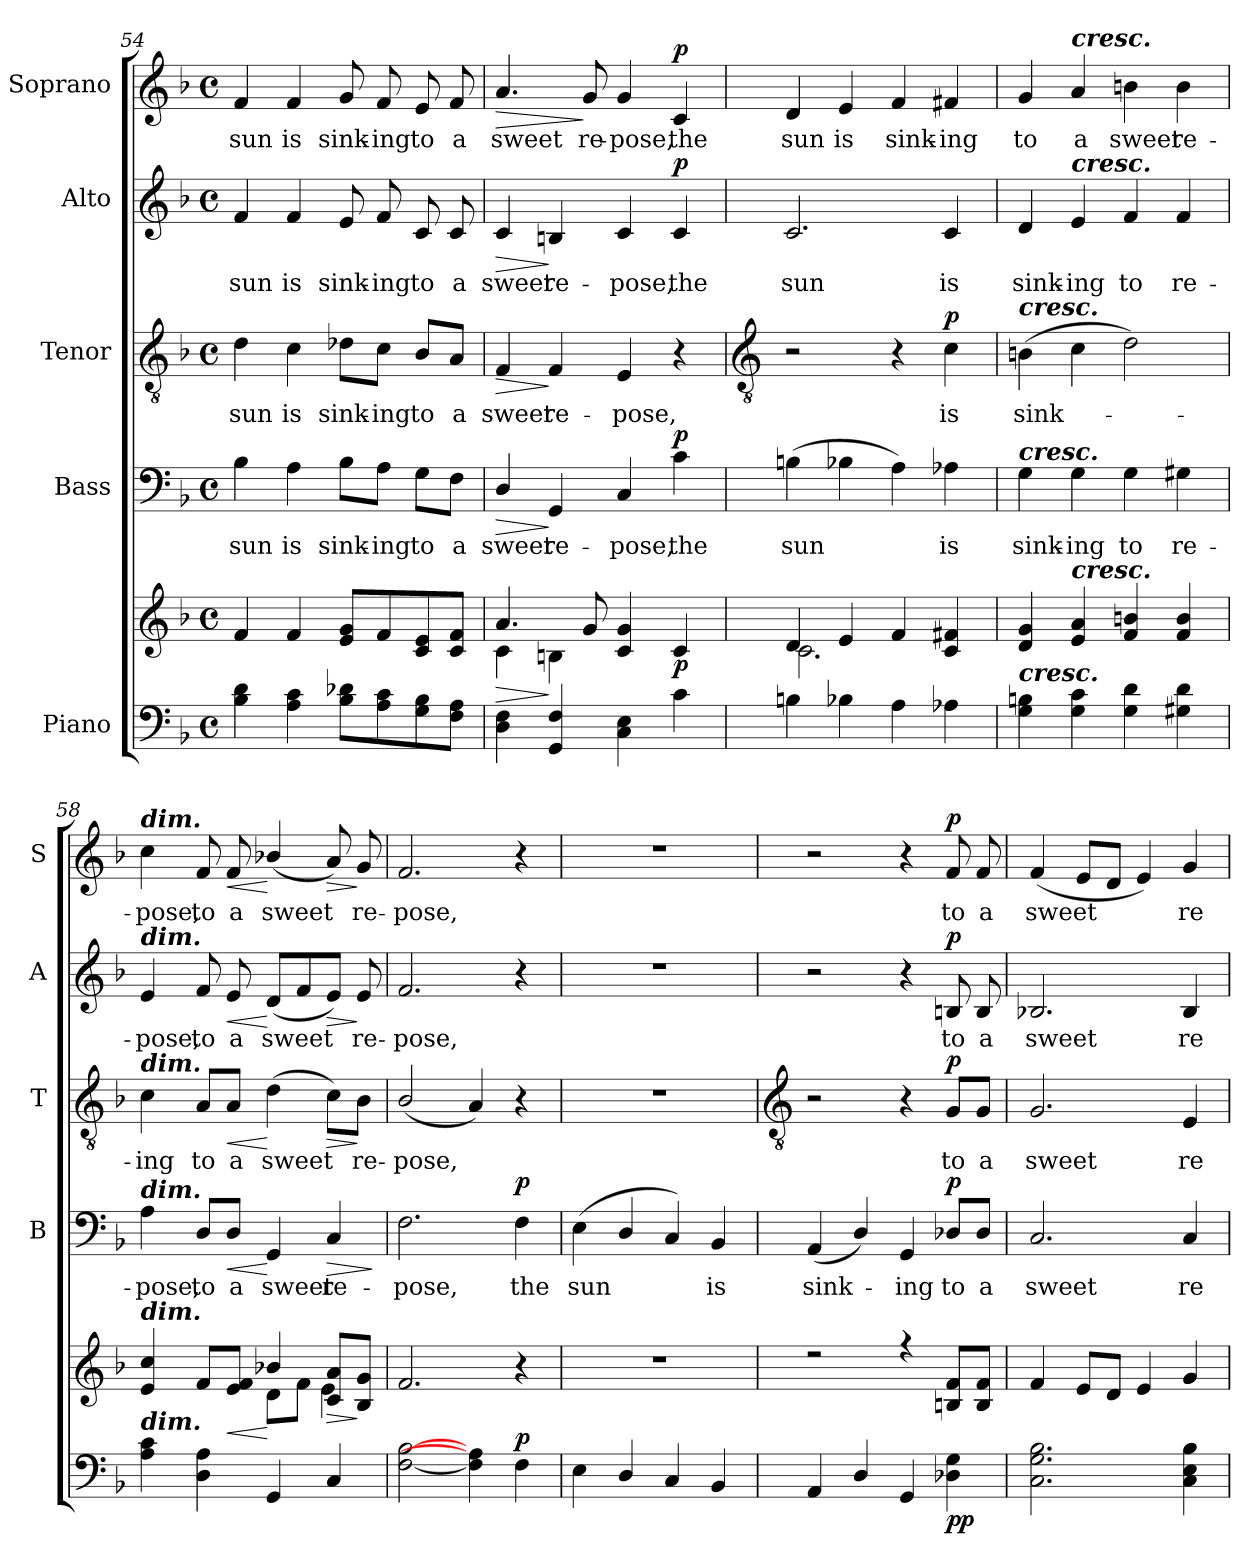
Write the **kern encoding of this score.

**kern	**kern	**dynam	**kern	**text	**dynam	**kern	**text	**dynam	**kern	**text	**dynam	**kern	**text	**dynam
*part5	*part5	*part5	*part4	*part4	*part4	*part3	*part3	*part3	*part2	*part2	*part2	*part1	*part1	*part1
*staff6	*staff5	*staff5/6	*staff4	*staff4	*staff4	*staff3	*staff3	*staff3	*staff2	*staff2	*staff2	*staff1	*staff1	*staff1
*I"Piano	*	*	*I"Bass	*	*	*I"Tenor	*	*	*I"Alto	*	*	*I"Soprano	*	*
*	*	*	*I'B	*	*	*I'T	*	*	*I'A	*	*	*I'S	*	*
*clefF4	*clefG2	*	*clefF4	*	*	*clefGv2	*	*	*clefG2	*	*	*clefG2	*	*
*k[b-]	*k[b-]	*	*k[b-]	*	*	*k[b-]	*	*	*k[b-]	*	*	*k[b-]	*	*
*F:	*F:	*	*F:	*	*	*F:	*	*	*F:	*	*	*F:	*	*
*M4/4	*M4/4	*	*M4/4	*	*	*M4/4	*	*	*M4/4	*	*	*M4/4	*	*
*met(c)	*met(c)	*	*met(c)	*	*	*met(c)	*	*	*met(c)	*	*	*met(c)	*	*
=54	=54	=54	=54	=54	=54	=54	=54	=54	=54	=54	=54	=54	=54	=54
*	*^	*	*	*	*	*	*	*	*	*	*	*	*	*
!	!	!	!	!	!LO:LY:b	!	!	!LO:LY:b	!	!	!LO:LY:b	!	!	!LO:LY:b	!
4B- 4d	4f/	2ryy	.	4B-	sun	.	4d	sun	.	4f	sun	.	4f	sun	.
!	!	!	!	!	!LO:LY:b	!	!	!LO:LY:b	!	!	!LO:LY:b	!	!	!LO:LY:b	!
4A 4c	4f/	.	.	4A	is	.	4c	is	.	4f	is	.	4f	is	.
!	!	!	!	!	!LO:LY:b	!	!	!LO:LY:b	!	!	!LO:LY:b	!	!	!LO:LY:b	!
8B- 8d-XL	8e/ 8g/L	8ryy	.	8B-\L	sink-	.	8d-X\L	sink-	.	8e	sink-	.	8g	sink-	.
!	!	!	!	!	!LO:LY:b	!	!	!LO:LY:b	!	!	!LO:LY:b	!	!	!LO:LY:b	!
8A 8c	8f/	4.ryy	.	8A\J	-ing	.	8c\J	-ing	.	8f	-ing	.	8f	-ing	.
!	!	!	!	!	!LO:LY:b	!	!	!LO:LY:b	!	!	!LO:LY:b	!	!	!LO:LY:b	!
8G 8B-	8c/ 8e/	.	.	8G\L	to	.	8B-/L	to	.	8c	to	.	8e	to	.
!	!	!	!	!	!LO:LY:b	!	!	!LO:LY:b	!	!	!LO:LY:b	!	!	!LO:LY:b	!
8F 8AJ	8c/ 8f/J	.	.	8F\J	a	.	8A/J	a	.	8c	a	.	8f	a	.
=55	=55	=55	=55	=55	=55	=55	=55	=55	=55	=55	=55	=55	=55	=55	=55
!	!	!	!LO:HP:b	!	!LO:LY:b	!LO:HP:b	!	!LO:LY:b	!LO:HP:b	!	!LO:LY:b	!LO:HP:b	!	!LO:LY:b	!LO:HP:b
4D\ 4F\	4.a/	4c\	>	4D/	sweet	>	4F	sweet	>	4c	sweet	>	4.a	sweet	>
!	!	!	!	!	!LO:LY:b	!	!	!LO:LY:b	!	!	!LO:LY:b	!	!	!	!
4GG 4F	.	4Bn\	]	4GG	re-	]	4F	re-	]	4Bn	re-	]	.	.	.
!	!	!	!	!	!	!	!	!	!	!	!	!	!	!LO:LY:b	!
.	8g/	.	.	.	.	.	.	.	.	.	.	.	8g	re-	]
!	!	!	!	!	!LO:LY:b	!	!	!LO:LY:b	!	!	!LO:LY:b	!	!	!LO:LY:b	!
4C 4E	4c/ 4g/	2ryy	.	4C	-pose,	.	4E	-pose,	.	4c	-pose,	.	4g	-pose,	.
!	!	!	!LO:DY:b	!	!LO:LY:b	!LO:DY:b	!	!	!	!	!LO:LY:b	!LO:DY:b	!	!LO:LY:b	!LO:DY:b
4c	4c/	.	p	4c	the	p	4r	.	.	4c	the	p	4c	the	p
!!LO:LB:g=z
=56	=56	=56	=56	=56	=56	=56	=56	=56	=56	=56	=56	=56	=56	=56	=56
*	*	*	*	*	*	*	*clefGv2	*	*	*	*	*	*	*	*
!	!	!	!	!	!LO:LY:b	!	!	!	!	!	!LO:LY:b	!	!	!LO:LY:b	!
4Bn	4d	2.c\	.	(>4Bn	sun	.	2r	.	.	2.c	sun	.	4d	sun	.
!	!	!	!	!	!	!	!	!	!	!	!	!	!	!LO:LY:b	!
4B-X	4e	.	.	4B-X	.	.	.	.	.	.	.	.	4e	is	.
!	!	!	!	!	!	!	!	!	!	!	!	!	!	!LO:LY:b	!
4A	4f	.	.	4A)	.	.	4r	.	.	.	.	.	4f	sink-	.
!	!	!	!	!	!LO:LY:b	!	!	!LO:LY:b	!LO:DY:b	!	!LO:LY:b	!	!	!LO:LY:b	!
4A-X	4c 4f#X	4ryy	.	4A-X	is	.	4c	is	p	4c	is	.	4f#X	-ing	.
=57	=57	=57	=57	=57	=57	=57	=57	=57	=57	=57	=57	=57	=57	=57	=57
!	!	!	!	!	!	!	!LO:TX:a:Bi:t=cresc.	!	!	!	!	!	!	!	!
!	!	!	!	!LO:TX:a:Bi:t=cresc.	!	!	!	!	!	!	!	!	!	!	!
!LO:TX:a:Bi:t=cresc.	!	!	!	!	!	!	!	!	!	!	!	!	!	!	!
!	!	!	!	!	!LO:LY:b	!	!	!LO:LY:b	!	!	!LO:LY:b	!	!	!LO:LY:b	!
4G 4Bn	4d 4g	1ryy	.	4G	sink-	.	(>4Bn	sink-	.	4d	sink-	.	4g	to	.
!	!	!	!	!	!	!	!	!	!	!	!	!	!LO:TX:a:Bi:t=cresc.	!	!
!	!	!	!	!	!	!	!	!	!	!LO:TX:a:Bi:t=cresc.	!	!	!	!	!
!	!LO:TX:a:Bi:t=cresc.	!	!	!	!	!	!	!	!	!	!	!	!	!	!
!	!	!	!	!	!LO:LY:b	!	!	!	!	!	!LO:LY:b	!	!	!LO:LY:b	!
4G 4c	4e 4a	.	.	4G	-ing	.	4c	.	.	4e	-ing	.	4a	a	.
!	!	!	!	!	!LO:LY:b	!	!	!	!	!	!LO:LY:b	!	!	!LO:LY:b	!
4G 4d	4f 4bn	.	.	4G	to	.	2d)	.	.	4f	to	.	4bn	sweet	.
!	!	!	!	!	!LO:LY:b	!	!	!	!	!	!LO:LY:b	!	!	!LO:LY:b	!
4G#X 4d	4f 4b	.	.	4G#X	re-	.	.	.	.	4f	re-	.	4b	re-	.
=58	=58	=58	=58	=58	=58	=58	=58	=58	=58	=58	=58	=58	=58	=58	=58
!	!	!	!	!	!	!	!	!	!	!	!	!	!LO:TX:a:Bi:t=dim.	!	!
!	!	!	!	!	!	!	!	!	!	!LO:TX:a:Bi:t=dim.	!	!	!	!	!
!	!	!	!	!	!	!	!LO:TX:a:Bi:t=dim.	!	!	!	!	!	!	!	!
!	!	!	!	!LO:TX:a:Bi:t=dim.	!	!	!	!	!	!	!	!	!	!	!
!	!LO:TX:a:Bi:t=dim.	!	!	!	!	!	!	!	!	!	!	!	!	!	!
!LO:TX:a:Bi:t=dim.	!	!	!	!	!	!	!	!	!	!	!	!	!	!	!
!	!	!	!	!	!LO:LY:b	!	!	!LO:LY:b	!	!	!LO:LY:b	!	!	!LO:LY:b	!
4A 4c	4e 4cc	2ryy	.	4A	-pose,	.	4c	ing	.	4e	-pose,	.	4cc	-pose,	.
!	!	!	!	!	!LO:LY:b	!	!	!LO:LY:b	!	!	!LO:LY:b	!	!	!LO:LY:b	!
4D\ 4A\	8fL	.	.	8D/L	to	.	8A/L	to	.	8f	to	.	8f	to	.
!	!	!	!LO:HP:b	!	!LO:LY:b	!LO:HP:b	!	!LO:LY:b	!LO:HP:b	!	!LO:LY:b	!LO:HP:b	!	!LO:LY:b	!LO:HP:b
.	8e 8fJ	.	<	8D/J	a	<	8A/J	a	<	8e	a	<	8f	a	<
!	!	!	!	!	!LO:LY:b	!	!	!LO:LY:b	!	!	!LO:LY:b	!	!	!LO:LY:b	!
4GG	4b-X/	8d\L	[	4GG	sweet	[	(>4d	sweet	[	(<8dL	sweet	[	(<4b-X/	sweet	[
.	.	8f\J	.	.	.	.	.	.	.	8f	.	.	.	.	.
!	!	!	!LO:HP:b	!	!LO:LY:b	!LO:HP:b	!	!	!LO:HP:b	!	!	!LO:HP:b	!	!	!LO:HP:b
4C	8c 8aL	4e\	>	4C	re-	>	8c\L)	.	>	8eJ)	.	>	8a)	.	>
!	!	!	!	!	!	!	!	!LO:LY:b	!	!	!LO:LY:b	!	!	!LO:LY:b	!
.	8B- 8gJ	.	]	.	.	.	8B-\J	re-	]	8e	re-	]	8g	re-	]
*	*v	*v	*	*	*	*	*	*	*	*	*	*	*	*	*
.	.	.	.	.	]	.	.	.	.	.	.	.	.	.
=59	=59	=59	=59	=59	=59	=59	=59	=59	=59	=59	=59	=59	=59	=59
!	!	!	!	!LO:LY:b	!	!	!LO:LY:b	!	!	!LO:LY:b	!	!	!LO:LY:b	!
[2F [2B-	2.f	.	2.F	-pose,	.	(<2B-/	-pose,	.	2.f	-pose,	.	2.f	-pose,	.
4F] 4A]	.	.	.	.	.	4A)	.	.	.	.	.	.	.	.
!	!	!LO:DY:a=2	!	!LO:LY:b	!LO:DY:b	!	!	!	!	!	!	!	!	!
4F	4r	p	4F	the	p	4r	.	.	4r	.	.	4r	.	.
=60	=60	=60	=60	=60	=60	=60	=60	=60	=60	=60	=60	=60	=60	=60
!	!	!	!	!LO:LY:b	!	!	!	!	!	!	!	!	!	!
4E	1r	.	(<4E	sun	.	1r	.	.	1r	.	.	1r	.	.
4D/	.	.	4D/	.	.	.	.	.	.	.	.	.	.	.
4C	.	.	4C)	.	.	.	.	.	.	.	.	.	.	.
!	!	!	!	!LO:LY:b	!	!	!	!	!	!	!	!	!	!
4BB-	.	.	4BB-	is	.	.	.	.	.	.	.	.	.	.
!!LO:LB:g=z
=61	=61	=61	=61	=61	=61	=61	=61	=61	=61	=61	=61	=61	=61	=61
*	*	*	*	*	*	*clefGv2	*	*	*	*	*	*	*	*
*	*^	*	*	*	*	*	*	*	*	*	*	*	*	*
!	!	!	!	!	!LO:LY:b	!	!	!	!	!	!	!	!	!	!
4AA	2r	1ryy	.	(<4AA	sink-	.	2r	.	.	2r	.	.	2r	.	.
4D/	.	.	.	4D/)	.	.	.	.	.	.	.	.	.	.	.
!	!	!	!	!	!LO:LY:b	!	!	!	!	!	!	!	!	!	!
4GG	4r	.	.	4GG	ing	.	4r	.	.	4r	.	.	4r	.	.
!	!	!	!LO:DY:b=2	!	!LO:LY:b	!	!	!LO:LY:b	!	!	!LO:LY:b	!	!	!LO:LY:b	!
!	!	!	!LO:DY:n=1:b	!	!	!LO:DY:b	!	!	!LO:DY:b	!	!	!LO:DY:b	!	!	!LO:DY:b
4D-X\ 4G\	8Bn/ 8f/L	.	p p	8D-X/L	to	p	8G/L	to	p	8Bn	to	p	8f	to	p
!	!	!	!	!	!LO:LY:b	!	!	!LO:LY:b	!	!	!LO:LY:b	!	!	!LO:LY:b	!
.	8B/ 8f/J	.	.	8D-/J	a	.	8G/J	a	.	8B	a	.	8f	a	.
=62	=62	=62	=62	=62	=62	=62	=62	=62	=62	=62	=62	=62	=62	=62	=62
!	!	!	!	!	!LO:LY:b	!	!	!LO:LY:b	!	!	!LO:LY:b	!	!	!LO:LY:b	!
2.C 2.G 2.B-	4f/	1ryy	.	2.C	sweet	.	2.G	sweet	.	2.B-X	sweet	.	(<4f	sweet	.
.	8e/L	.	.	.	.	.	.	.	.	.	.	.	8eL	.	.
.	8d/J	.	.	.	.	.	.	.	.	.	.	.	8dJ	.	.
.	4e/	.	.	.	.	.	.	.	.	.	.	.	4e)	.	.
!	!	!	!	!	!LO:LY:b	!	!	!LO:LY:b	!	!	!LO:LY:b	!	!	!LO:LY:b	!
4C 4E 4B-	4g/	.	.	4C	re-	.	4E	re-	.	4B-	re-	.	4g	re-	.
*	*v	*v	*	*	*	*	*	*	*	*	*	*	*	*	*
=	=	=	=	=	=	=	=	=	=	=	=	=	=	=
*-	*-	*-	*-	*-	*-	*-	*-	*-	*-	*-	*-	*-	*-	*-
